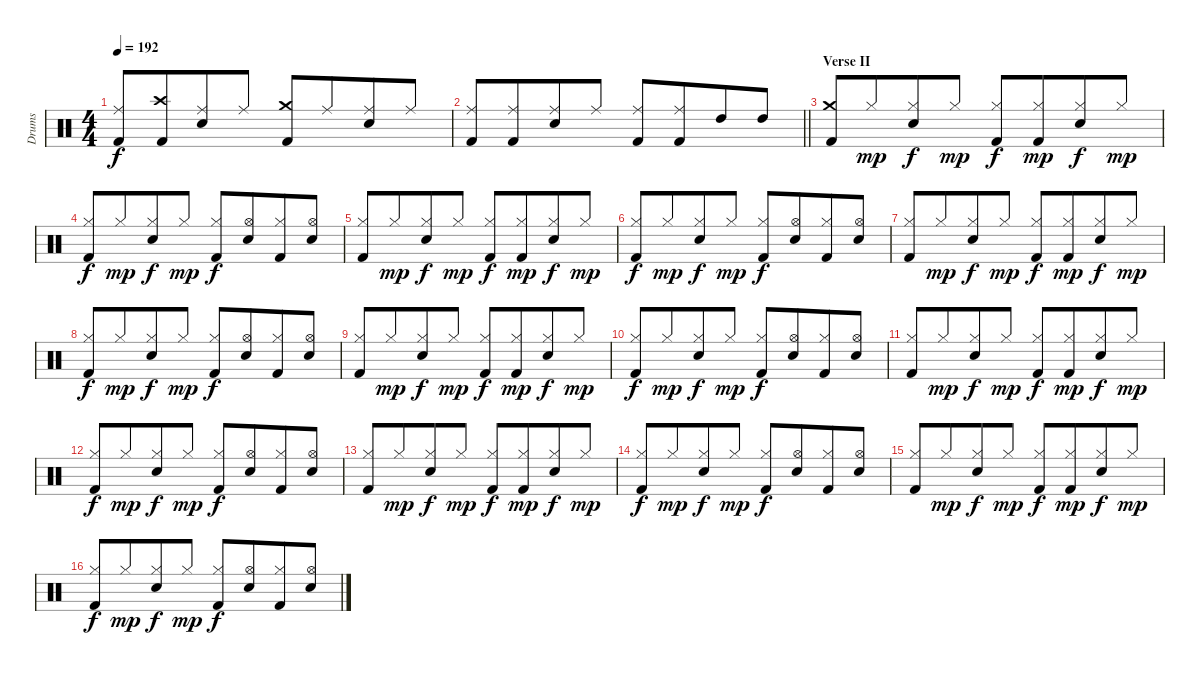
\track ("Drums" "Drums") {instrument percussion}
\staff {score}
\articulation defaults
\ts (4 4)
\tempo 192
\clef neutral
\ks c
("Kick (hit) 2" "Ride (middle)").8{dy f beam Up} ("Kick (hit) 2" "Crash high (hit)").8{beam Up beam merge} ("Electric Snare (hit)" "Ride (middle)").8{beam Up} "Ride (middle)".8{beam Up} ("Kick (hit) 2" "Crash medium (hit)").8{beam Up} "Ride (middle)".8{beam Up beam merge} ("Electric Snare (hit)" "Ride (middle)").8{beam Up} "Ride (middle)".8{beam Up} |
\barLineRight lightlight
("Kick (hit) 2" "Ride (middle)").8{beam Up} ("Kick (hit) 2" "Ride (middle)").8{beam Up beam merge} ("Electric Snare (hit)" "Ride (middle)").8{beam Up} "Ride (middle)".8{beam Up} ("Kick (hit) 2" "Ride (middle)").8{beam Up} ("Kick (hit) 2" "Ride (middle)").8{beam Up beam merge} "High Tom (hit)".8{beam Up} "High Tom (hit)".8{beam Up} |
\section ("" "Verse II")
("Crash medium (hit)" "Kick (hit) 2").8{beam Up} "Hi-Hat (closed)".8{dy mp beam Up beam merge} ("Hi-Hat (closed)" "Electric Snare (hit)").8{dy f beam Up} "Hi-Hat (closed)".8{dy mp beam Up} ("Hi-Hat (closed)" "Kick (hit) 2").8{dy f beam Up} ("Hi-Hat (closed)" "Kick (hit) 2").8{dy mp beam Up beam merge} ("Hi-Hat (closed)" "Electric Snare (hit)").8{dy f beam Up} "Hi-Hat (closed)".8{dy mp beam Up} |
("Hi-Hat (closed)" "Kick (hit) 2").8{dy f beam Up} "Hi-Hat (closed)".8{dy mp beam Up beam merge} ("Hi-Hat (closed)" "Electric Snare (hit)").8{dy f beam Up} "Hi-Hat (closed)".8{dy mp beam Up} ("Hi-Hat (closed)" "Kick (hit) 2").8{dy f beam Up} ("Hi-Hat (open)" "Electric Snare (hit)").8{beam Up beam merge} ("Hi-Hat (closed)" "Kick (hit) 2").8{beam Up} ("Hi-Hat (open)" "Electric Snare (hit)").8{beam Up} |
("Hi-Hat (closed)" "Kick (hit) 2").8{beam Up} "Hi-Hat (closed)".8{dy mp beam Up beam merge} ("Hi-Hat (closed)" "Electric Snare (hit)").8{dy f beam Up} "Hi-Hat (closed)".8{dy mp beam Up} ("Hi-Hat (closed)" "Kick (hit) 2").8{dy f beam Up} ("Hi-Hat (closed)" "Kick (hit) 2").8{dy mp beam Up beam merge} ("Hi-Hat (closed)" "Electric Snare (hit)").8{dy f beam Up} "Hi-Hat (closed)".8{dy mp beam Up} |
("Hi-Hat (closed)" "Kick (hit) 2").8{dy f beam Up} "Hi-Hat (closed)".8{dy mp beam Up beam merge} ("Hi-Hat (closed)" "Electric Snare (hit)").8{dy f beam Up} "Hi-Hat (closed)".8{dy mp beam Up} ("Hi-Hat (closed)" "Kick (hit) 2").8{dy f beam Up} ("Hi-Hat (open)" "Electric Snare (hit)").8{beam Up beam merge} ("Hi-Hat (closed)" "Kick (hit) 2").8{beam Up} ("Hi-Hat (open)" "Electric Snare (hit)").8{beam Up} |
("Hi-Hat (closed)" "Kick (hit) 2").8{beam Up} "Hi-Hat (closed)".8{dy mp beam Up beam merge} ("Hi-Hat (closed)" "Electric Snare (hit)").8{dy f beam Up} "Hi-Hat (closed)".8{dy mp beam Up} ("Hi-Hat (closed)" "Kick (hit) 2").8{dy f beam Up} ("Hi-Hat (closed)" "Kick (hit) 2").8{dy mp beam Up beam merge} ("Hi-Hat (closed)" "Electric Snare (hit)").8{dy f beam Up} "Hi-Hat (closed)".8{dy mp beam Up} |
("Hi-Hat (closed)" "Kick (hit) 2").8{dy f beam Up} "Hi-Hat (closed)".8{dy mp beam Up beam merge} ("Hi-Hat (closed)" "Electric Snare (hit)").8{dy f beam Up} "Hi-Hat (closed)".8{dy mp beam Up} ("Hi-Hat (closed)" "Kick (hit) 2").8{dy f beam Up} ("Hi-Hat (open)" "Electric Snare (hit)").8{beam Up beam merge} ("Hi-Hat (closed)" "Kick (hit) 2").8{beam Up} ("Hi-Hat (open)" "Electric Snare (hit)").8{beam Up} |
("Hi-Hat (closed)" "Kick (hit) 2").8{beam Up} "Hi-Hat (closed)".8{dy mp beam Up beam merge} ("Hi-Hat (closed)" "Electric Snare (hit)").8{dy f beam Up} "Hi-Hat (closed)".8{dy mp beam Up} ("Hi-Hat (closed)" "Kick (hit) 2").8{dy f beam Up} ("Hi-Hat (closed)" "Kick (hit) 2").8{dy mp beam Up beam merge} ("Hi-Hat (closed)" "Electric Snare (hit)").8{dy f beam Up} "Hi-Hat (closed)".8{dy mp beam Up} |
("Hi-Hat (closed)" "Kick (hit) 2").8{dy f beam Up} "Hi-Hat (closed)".8{dy mp beam Up beam merge} ("Hi-Hat (closed)" "Electric Snare (hit)").8{dy f beam Up} "Hi-Hat (closed)".8{dy mp beam Up} ("Hi-Hat (closed)" "Kick (hit) 2").8{dy f beam Up} ("Hi-Hat (open)" "Electric Snare (hit)").8{beam Up beam merge} ("Hi-Hat (closed)" "Kick (hit) 2").8{beam Up} ("Hi-Hat (open)" "Electric Snare (hit)").8{beam Up} |
("Hi-Hat (closed)" "Kick (hit) 2").8{beam Up} "Hi-Hat (closed)".8{dy mp beam Up beam merge} ("Hi-Hat (closed)" "Electric Snare (hit)").8{dy f beam Up} "Hi-Hat (closed)".8{dy mp beam Up} ("Hi-Hat (closed)" "Kick (hit) 2").8{dy f beam Up} ("Hi-Hat (closed)" "Kick (hit) 2").8{dy mp beam Up beam merge} ("Hi-Hat (closed)" "Electric Snare (hit)").8{dy f beam Up} "Hi-Hat (closed)".8{dy mp beam Up} |
("Hi-Hat (closed)" "Kick (hit) 2").8{dy f beam Up} "Hi-Hat (closed)".8{dy mp beam Up beam merge} ("Hi-Hat (closed)" "Electric Snare (hit)").8{dy f beam Up} "Hi-Hat (closed)".8{dy mp beam Up} ("Hi-Hat (closed)" "Kick (hit) 2").8{dy f beam Up} ("Hi-Hat (open)" "Electric Snare (hit)").8{beam Up beam merge} ("Hi-Hat (closed)" "Kick (hit) 2").8{beam Up} ("Hi-Hat (open)" "Electric Snare (hit)").8{beam Up} |
("Hi-Hat (closed)" "Kick (hit) 2").8{beam Up} "Hi-Hat (closed)".8{dy mp beam Up beam merge} ("Hi-Hat (closed)" "Electric Snare (hit)").8{dy f beam Up} "Hi-Hat (closed)".8{dy mp beam Up} ("Hi-Hat (closed)" "Kick (hit) 2").8{dy f beam Up} ("Hi-Hat (closed)" "Kick (hit) 2").8{dy mp beam Up beam merge} ("Hi-Hat (closed)" "Electric Snare (hit)").8{dy f beam Up} "Hi-Hat (closed)".8{dy mp beam Up} |
("Hi-Hat (closed)" "Kick (hit) 2").8{dy f beam Up} "Hi-Hat (closed)".8{dy mp beam Up beam merge} ("Hi-Hat (closed)" "Electric Snare (hit)").8{dy f beam Up} "Hi-Hat (closed)".8{dy mp beam Up} ("Hi-Hat (closed)" "Kick (hit) 2").8{dy f beam Up} ("Hi-Hat (open)" "Electric Snare (hit)").8{beam Up beam merge} ("Hi-Hat (closed)" "Kick (hit) 2").8{beam Up} ("Hi-Hat (open)" "Electric Snare (hit)").8{beam Up} |
("Hi-Hat (closed)" "Kick (hit) 2").8{beam Up} "Hi-Hat (closed)".8{dy mp beam Up beam merge} ("Hi-Hat (closed)" "Electric Snare (hit)").8{dy f beam Up} "Hi-Hat (closed)".8{dy mp beam Up} ("Hi-Hat (closed)" "Kick (hit) 2").8{dy f beam Up} ("Hi-Hat (closed)" "Kick (hit) 2").8{dy mp beam Up beam merge} ("Hi-Hat (closed)" "Electric Snare (hit)").8{dy f beam Up} "Hi-Hat (closed)".8{dy mp beam Up} |
("Hi-Hat (closed)" "Kick (hit) 2").8{dy f beam Up} "Hi-Hat (closed)".8{dy mp beam Up beam merge} ("Hi-Hat (closed)" "Electric Snare (hit)").8{dy f beam Up} "Hi-Hat (closed)".8{dy mp beam Up} ("Hi-Hat (closed)" "Kick (hit) 2").8{dy f beam Up} ("Hi-Hat (open)" "Electric Snare (hit)").8{beam Up beam merge} ("Hi-Hat (closed)" "Kick (hit) 2").8{beam Up} ("Hi-Hat (open)" "Electric Snare (hit)").8{beam Up}
